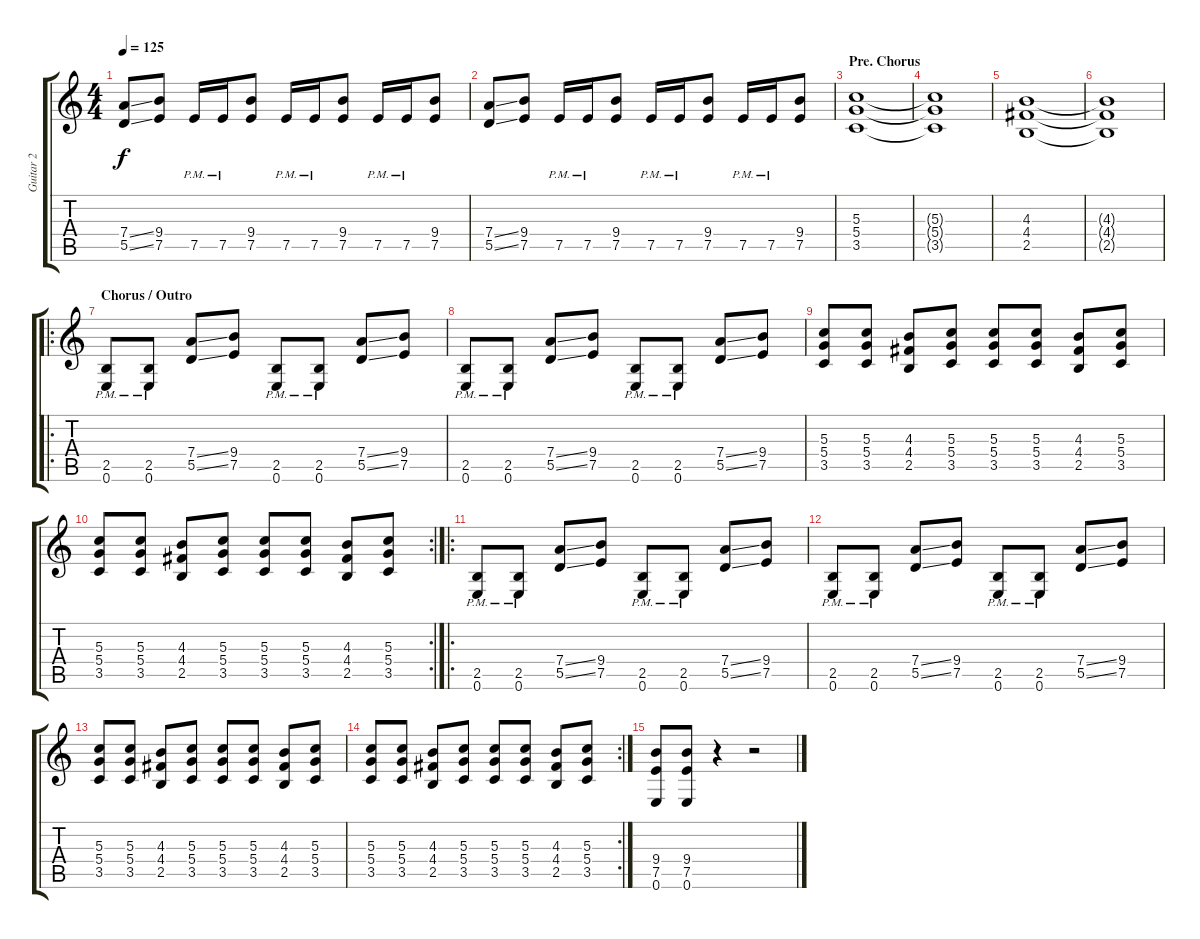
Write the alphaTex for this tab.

\track ("Guitar 2" "Guitar 2") {instrument overdrivenguitar}
\staff {score tabs}
\tuning (E4 B3 G3 D3 A2 E2) {hide}
\ts (4 4)
\tempo 125
\clef g2
\ks c
(7.4{ss} 5.5{ss}).8{dy f} (9.4 7.5).8 7.5{pm}.16 7.5{pm}.16 (9.4 7.5).8 7.5{pm}.16 7.5{pm}.16 (9.4 7.5).8 7.5{pm}.16 7.5{pm}.16 (9.4 7.5).8 |
(7.4{ss} 5.5{ss}).8 (9.4 7.5).8 7.5{pm}.16 7.5{pm}.16 (9.4 7.5).8 7.5{pm}.16 7.5{pm}.16 (9.4 7.5).8 7.5{pm}.16 7.5{pm}.16 (9.4 7.5).8 |
\section ("" "Pre. Chorus")
(5.3 5.4 3.5).1 |
(5.3{t} 5.4{t} 3.5{t}).1 |
(4.3 4.4 2.5).1 |
(4.3{t} 4.4{t} 2.5{t}).1 |
\ro
\section ("" "Chorus / Outro")
(2.5{pm} 0.6{pm}).8 (2.5{pm} 0.6{pm}).8 (7.4{ss} 5.5{ss}).8 (9.4 7.5).8 (2.5{pm} 0.6{pm}).8 (2.5{pm} 0.6{pm}).8 (7.4{ss} 5.5{ss}).8 (9.4 7.5).8 |
(2.5{pm} 0.6{pm}).8 (2.5{pm} 0.6{pm}).8 (7.4{ss} 5.5{ss}).8 (9.4 7.5).8 (2.5{pm} 0.6{pm}).8 (2.5{pm} 0.6{pm}).8 (7.4{ss} 5.5{ss}).8 (9.4 7.5).8 |
(5.3 5.4 3.5).8 (5.3 5.4 3.5).8 (4.3 4.4 2.5).8 (5.3 5.4 3.5).8 (5.3 5.4 3.5).8 (5.3 5.4 3.5).8 (4.3 4.4 2.5).8 (5.3 5.4 3.5).8 |
\rc 2
(5.3 5.4 3.5).8 (5.3 5.4 3.5).8 (4.3 4.4 2.5).8 (5.3 5.4 3.5).8 (5.3 5.4 3.5).8 (5.3 5.4 3.5).8 (4.3 4.4 2.5).8 (5.3 5.4 3.5).8 |
\ro
(2.5{pm} 0.6{pm}).8 (2.5{pm} 0.6{pm}).8 (7.4{ss} 5.5{ss}).8 (9.4 7.5).8 (2.5{pm} 0.6{pm}).8 (2.5{pm} 0.6{pm}).8 (7.4{ss} 5.5{ss}).8 (9.4 7.5).8 |
(2.5{pm} 0.6{pm}).8 (2.5{pm} 0.6{pm}).8 (7.4{ss} 5.5{ss}).8 (9.4 7.5).8 (2.5{pm} 0.6{pm}).8 (2.5{pm} 0.6{pm}).8 (7.4{ss} 5.5{ss}).8 (9.4 7.5).8 |
(5.3 5.4 3.5).8 (5.3 5.4 3.5).8 (4.3 4.4 2.5).8 (5.3 5.4 3.5).8 (5.3 5.4 3.5).8 (5.3 5.4 3.5).8 (4.3 4.4 2.5).8 (5.3 5.4 3.5).8 |
\rc 2
(5.3 5.4 3.5).8 (5.3 5.4 3.5).8 (4.3 4.4 2.5).8 (5.3 5.4 3.5).8 (5.3 5.4 3.5).8 (5.3 5.4 3.5).8 (4.3 4.4 2.5).8 (5.3 5.4 3.5).8 |
(9.4 7.5 0.6).8 (9.4 7.5 0.6).8 r.4 r.2
